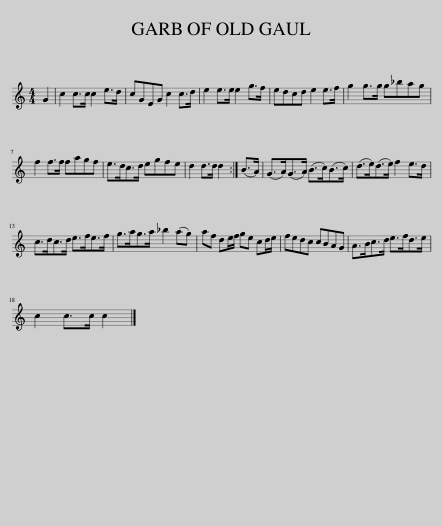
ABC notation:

X:1
L:1/8
M:4/4
I:linebreak $
K:C
V:1 treble
V:1
 G2 | c2 c>c c2 e>d | cGEG c2 c>d | e2 e>e e2 g>f | edcd e2 e>f | %5
 g2 g>g g_bag |$ f2 f>f fagf | e>dc>d egfe | d2 d>d d2 :| (B>A) | %10
 (G>A)(G>A) (B>c)(B>c) | (d>e)(d>e) f2 e>d |$ c>dc>d e>fe>f | g>ag>a _b2 (ag) | af de/f/ ge cd/e/ | %15
 fedc cBAG | A>Bc>d e>fd>e |$ c2 c>c c2 |] %18
